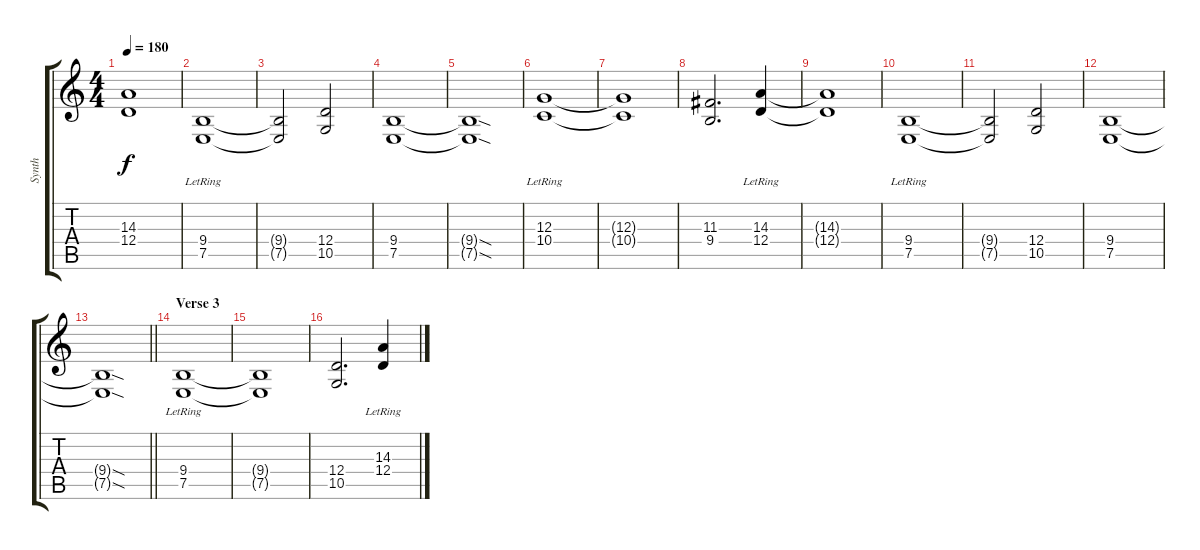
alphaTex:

\track ("Synth" "Synth") {instrument stringensemble1}
\staff {score tabs}
\tuning (E4 B3 G3 D3 A2 E2) {hide}
\ts (4 4)
\tempo 180
\clef g2
\ks c
(14.3{t} 12.4{t}).1{dy f} |
(9.4{lr} 7.5{lr}).1 |
(9.4{t} 7.5{t}).2 (12.4 10.5).2 |
(9.4 7.5).1 |
(9.4{sod t} 7.5{sod t}).1 |
(12.3{lr} 10.4{lr}).1 |
(12.3{t} 10.4{t}).1 |
(11.3 9.4).2{d} (14.3{lr} 12.4{lr}).4 |
(14.3{t} 12.4{t}).1 |
(9.4{lr} 7.5{lr}).1 |
(9.4{t} 7.5{t}).2 (12.4 10.5).2 |
(9.4 7.5).1 |
\barLineRight lightlight
(9.4{sod t} 7.5{sod t}).1 |
\section ("" "Verse 3")
(9.4{lr} 7.5{lr}).1 |
(9.4{t} 7.5{t}).1 |
(12.4 10.5).2{d} (14.3{lr} 12.4{lr}).4
